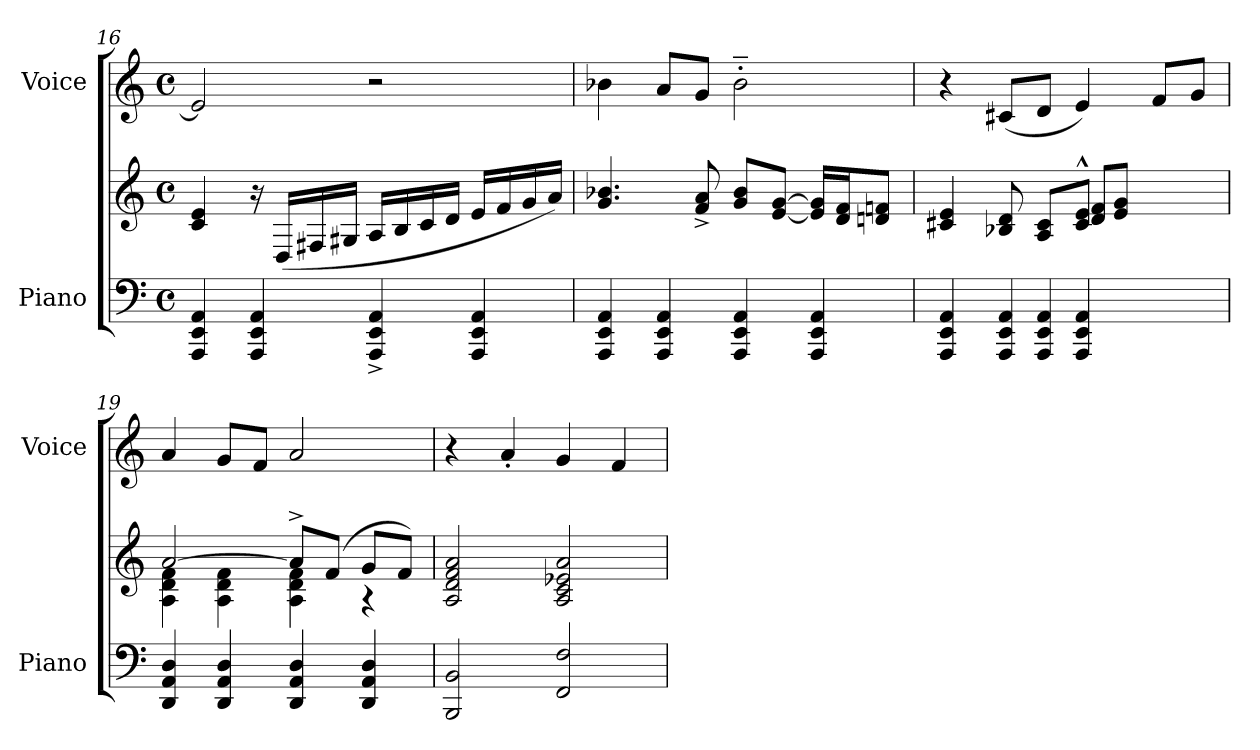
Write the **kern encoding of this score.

**kern	**kern	**kern
*part2	*part2	*part1
*staff3	*staff2	*staff1
*I"Piano	*	*I"Voice
*I'Piano	*	*I'Voice
!!LO:LB:g=z
*clefF4	*clefG2	*clefG2
*M4/4	*M4/4	*M4/4
*met(c)	*met(c)	*met(c)
=16	=16	=16
4AAA/ 4EE/ 4AA/	4c/ 4e/	2e/]
4AAA/ 4EE/ 4AA/	16ra	.
.	(<16D/LL	.
.	16F#X/	.
.	16G#X/JJ	.
4AAA/^< 4EE/^< 4AA/^<	16A/LL	2rcc
.	16B/	.
.	16c/	.
.	16d/JJ	.
4AAA/ 4EE/ 4AA/	16e/LL	.
.	16f/	.
.	16g/	.
.	16a/JJ)	.
=17	=17	=17
4AAA/ 4EE/ 4AA/	4.g/ 4.b-X/	4b-X\
4AAA/ 4EE/ 4AA/	.	8a/L
.	8f/^> 8a/^>	8g/J
4AAA/ 4EE/ 4AA/	8g/ 8b-/L	2b-'<~<\
.	[<8e/ [>8g/J	.
4AAA/ 4EE/ 4AA/	16e/] 16g/]LL	.
.	16d/ 16f/J	.
.	8dn/ 8fn/J	.
=18	=18	=18
*^	*^	*
4AAA/ 4EE/ 4AA/	4.ryy	4c#X/ 4e/	2ryy	4r
4AAA/ 4EE/ 4AA/	.	8B-X/ 8d/	.	(>8c#XZ</L
.	4AAA/ 4EE/ 4AA/	8A/ 8c#/L	.	8d/J
4AAA/ 4EE/ 4AA/	.	8c#/^^> 8e/^^>J	8d/ 8f/L	4e/)
.	4ryy	4ryy	8e/ 8g/J	.
4ryy	.	.	4ryy	8f/L
.	8ryy	8ryy	.	8g/J
*v	*v	*	*	*
=19	=19	=19	=19
4DD/ 4AA/ 4D/	[>2a/	4A\ 4d\ 4f\	4aZ</
4DD/ 4AA/ 4D/	.	4A\ 4d\ 4f\	8g/L
.	.	.	8f/J
4DD/ 4AA/ 4D/	8a^>/L]	4A\ 4d\ 4f\	2a/
.	(>8f/J	.	.
4DD/ 4AA/ 4D/	8g/L	4rA	.
.	8f/J)	.	.
*	*v	*v	*
!!LO:PB:g=z
=20	=20	=20
2BBB/ 2BB/	2A/ 2d/ 2f/ 2a/	4r
.	.	4a'</
2FF/ 2F/	2A/ 2c/ 2e-X/ 2a/	4g/
.	.	4f/
=	=	=
*-	*-	*-
